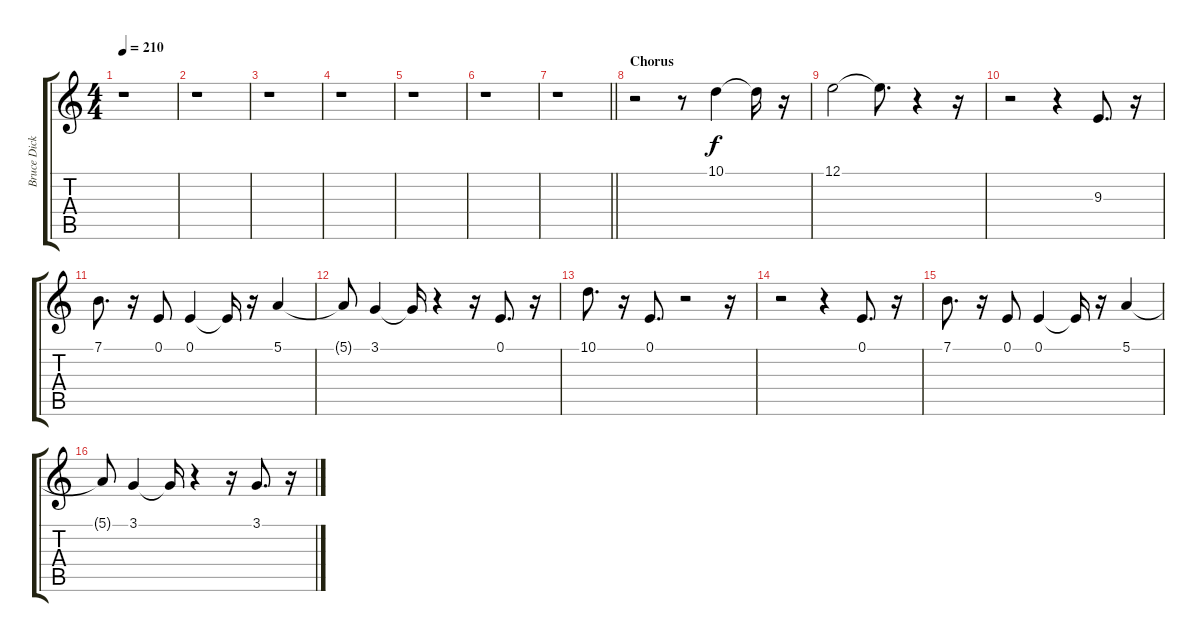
\track ("Bruce Dickinson" "Bruce Dick") {instrument choiraahs}
\staff {score tabs}
\tuning (E4 B3 G3 D3 A2 E2) {hide}
\ts (4 4)
\tempo 210
\clef g2
\ks c
r.1{dy f} |
r.1 |
r.1 |
r.1 |
r.1 |
r.1 |
\barLineRight lightlight
r.1 |
\section ("" "Chorus")
r.2 r.8 10.1.4 10.1{t}.16 r.16 |
12.1.2 12.1{t}.8{d} r.4 r.16 |
r.2 r.4 9.3.8{d} r.16 |
7.1.8{d} r.16 0.1.8 0.1.4 0.1{t}.16 r.16 5.1.4 |
5.1{t}.8 3.1.4 3.1{t}.16 r.4 r.16 0.1.8{d} r.16 |
10.1.8{d} r.16 0.1.8{d} r.2 r.16 |
r.2 r.4 0.1.8{d} r.16 |
7.1.8{d} r.16 0.1.8 0.1.4 0.1{t}.16 r.16 5.1.4 |
5.1{t}.8 3.1.4 3.1{t}.16 r.4 r.16 3.1.8{d} r.16
